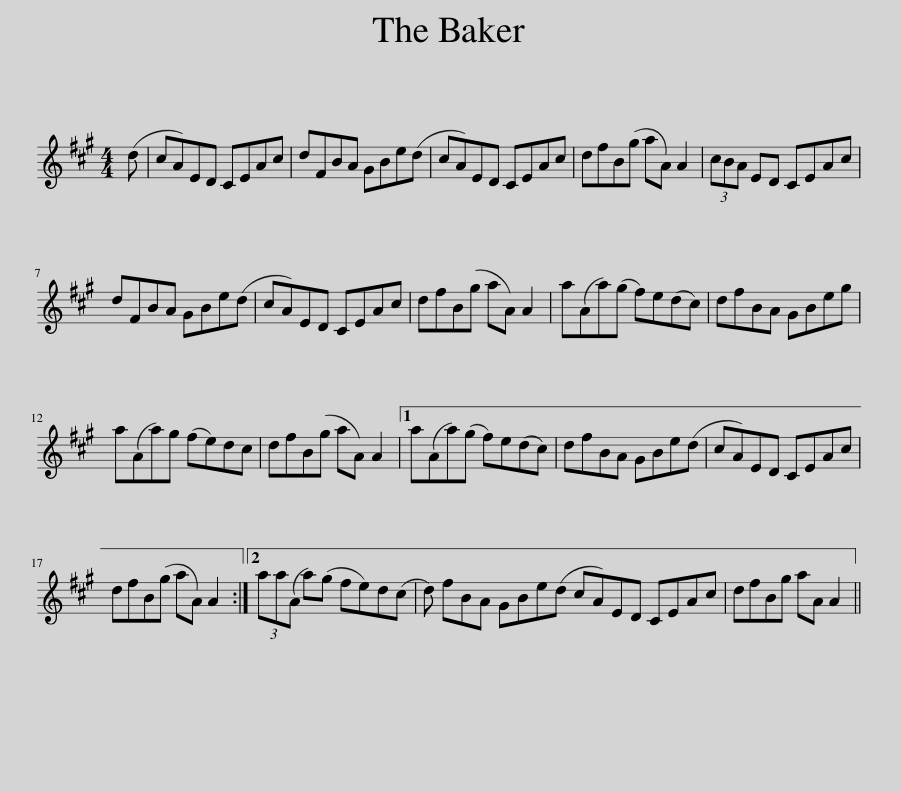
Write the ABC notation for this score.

X:1
L:1/8
M:4/4
I:linebreak $
K:A
V:1 treble
V:1
 (d | cA)ED CEAc | dFBA GBe(d | cA)ED CEAc | dfB(g aA) A2 | %5
 (3cBA ED CEAc |$ dFBA GBe(d | cA)ED CEAc | dfB(g aA) A2 | a(Aa)(g f)e(dc) | %10
 dfBA GBeg |$ a(Aa)g (fe)dc | dfB(g aA) A2 |1 a(Aa)(g f)e(dc) | dfBA GBe(d | %15
 cA)ED CEAc |$ dfB(g aA) A2 :|2 (3aa(A a)(g fe)d(c | d) fBA GBe(d cA)ED CEAc | dfBg aA A2 || %20
